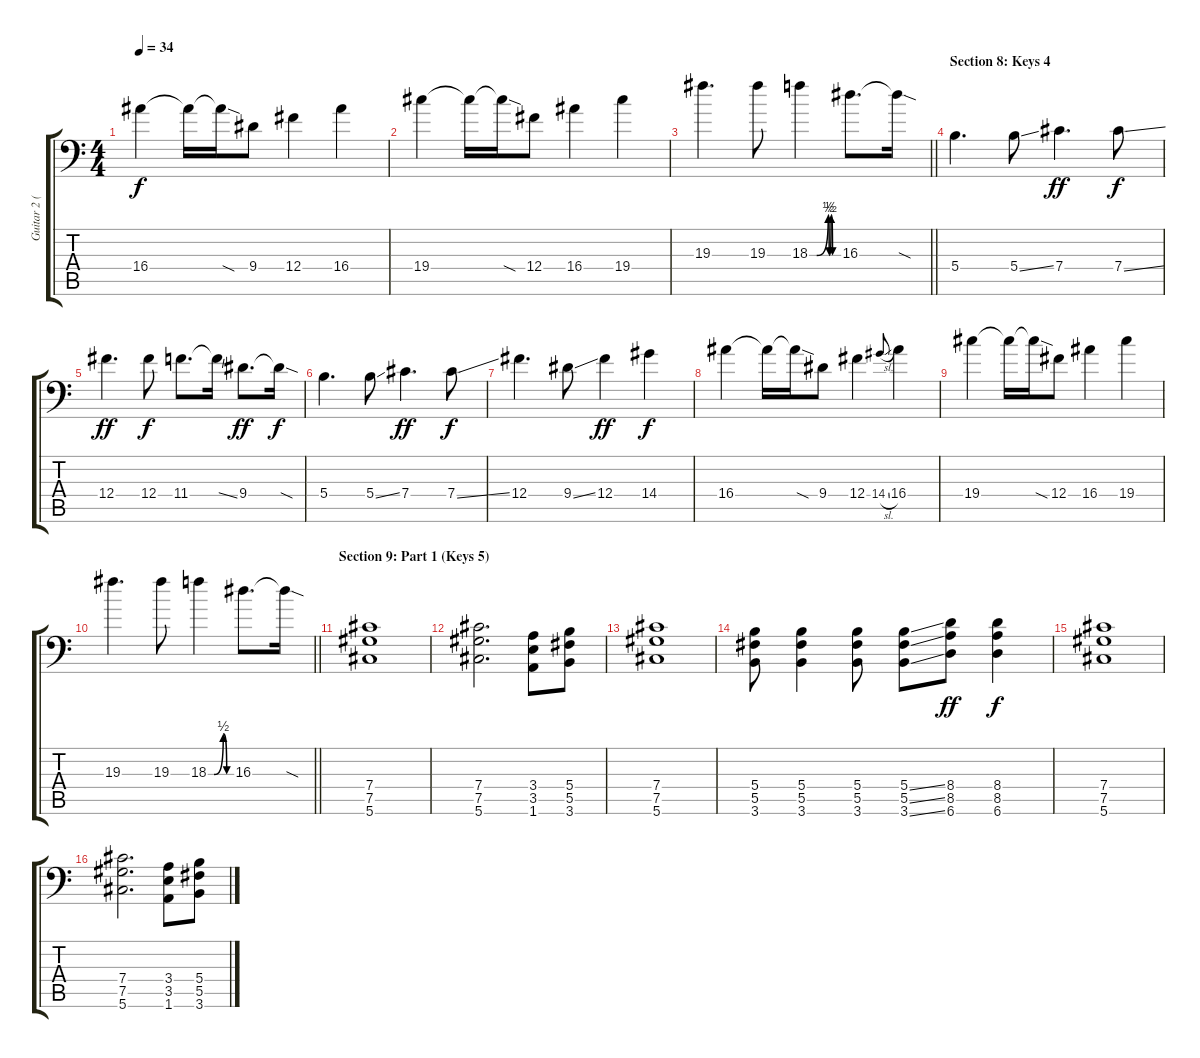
\track ("Guitar 2 (Distortion)" "Guitar 2 (") {instrument distortionguitar}
\staff {score tabs}
\tuning (Ab3 Eb3 B2 Gb2 Db2 Ab1) {hide}
\ts (4 4)
\tempo 34
\clef f4
\ks c
16.4.4{dy f} 16.4{t}.16 16.4{sod t}.16 9.4.8 12.4.4 16.4.4 |
19.4.4 19.4{t}.16 19.4{sod t}.16 12.4.8 16.4.4 19.4.4 |
\barLineRight lightlight
19.3.4{d} 19.3.8 18.3{be (custom 0 0 15 0 39 2 41 0 45 2 48 0 60 0)}.4 16.3.8{d} 16.3{sod t}.16 |
\section ("" "Section 8: Keys 4")
5.4.4{d} 5.4{ss}.8 7.4.4{d dy ff} 7.4{ss}.8{dy f} |
12.4.4{d dy ff} 12.4.8{dy f} 11.4.8{d} 11.4{ss t}.16 9.4.8{d dy ff} 9.4{sod t}.16{dy f} |
5.4.4{d} 5.4{ss}.8 7.4.4{d dy ff} 7.4{ss}.8{dy f} |
12.4.4{d} 9.4{ss}.8 12.4.4{dy ff} 14.4.4{dy f} |
16.4.4 16.4{t}.16 16.4{sod t}.16 9.4.8 12.4.4 14.4{sl}.8{gr onbeat} 16.4.4 |
19.4.4 19.4{t}.16 19.4{sod t}.16 12.4.8 16.4.4 19.4.4 |
\barLineRight lightlight
19.3.4{d} 19.3.8 18.3{be (custom 0 0 15 0 39 2 48 0 60 0)}.4 16.3.8{d} 16.3{sod t}.16 |
\section ("" "Section 9: Part 1 (Keys 5)")
(7.4 7.5 5.6).1 |
(7.4 7.5 5.6).2{d} (3.4 3.5 1.6).8 (5.4 5.5 3.6).8 |
(7.4 7.5 5.6).1 |
(5.4 5.5 3.6).8 (5.4 5.5 3.6).4 (5.4 5.5 3.6).8 (5.4{ss} 5.5{ss} 3.6{ss}).8 (8.4 8.5 6.6).8{dy ff} (8.4 8.5 6.6).4{dy f} |
(7.4 7.5 5.6).1 |
(7.4 7.5 5.6).2{d} (3.4 3.5 1.6).8 (5.4 5.5 3.6).8
